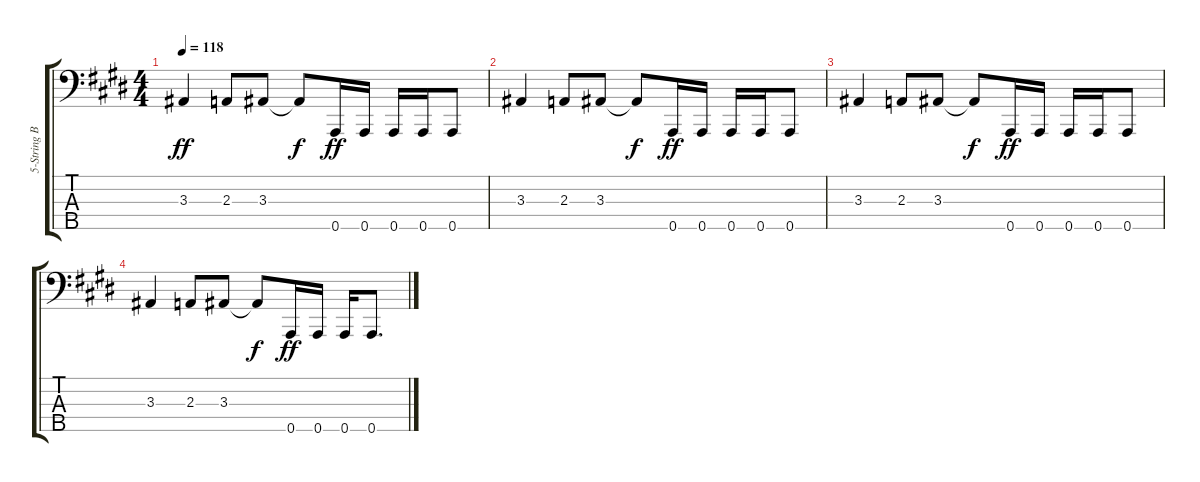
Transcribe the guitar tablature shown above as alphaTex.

\track ("5-String Bass" "5-String B") {instrument slapbass1}
\staff {score tabs}
\tuning (F2 C2 G1 D1 A0) {hide}
\ts (4 4)
\tempo 118
\clef f4
\ks e
3.3.4{dy ff} 2.3.8 3.3.8 3.3{t}.8{dy f} 0.5.16{dy ff} 0.5.16 0.5.16 0.5.16 0.5.8 |
3.3.4 2.3.8 3.3.8 3.3{t}.8{dy f} 0.5.16{dy ff} 0.5.16 0.5.16 0.5.16 0.5.8 |
3.3.4 2.3.8 3.3.8 3.3{t}.8{dy f} 0.5.16{dy ff} 0.5.16 0.5.16 0.5.16 0.5.8 |
3.3.4 2.3.8 3.3.8 3.3{t}.8{dy f} 0.5.16{dy ff} 0.5.16 0.5.16 0.5.8{d}
